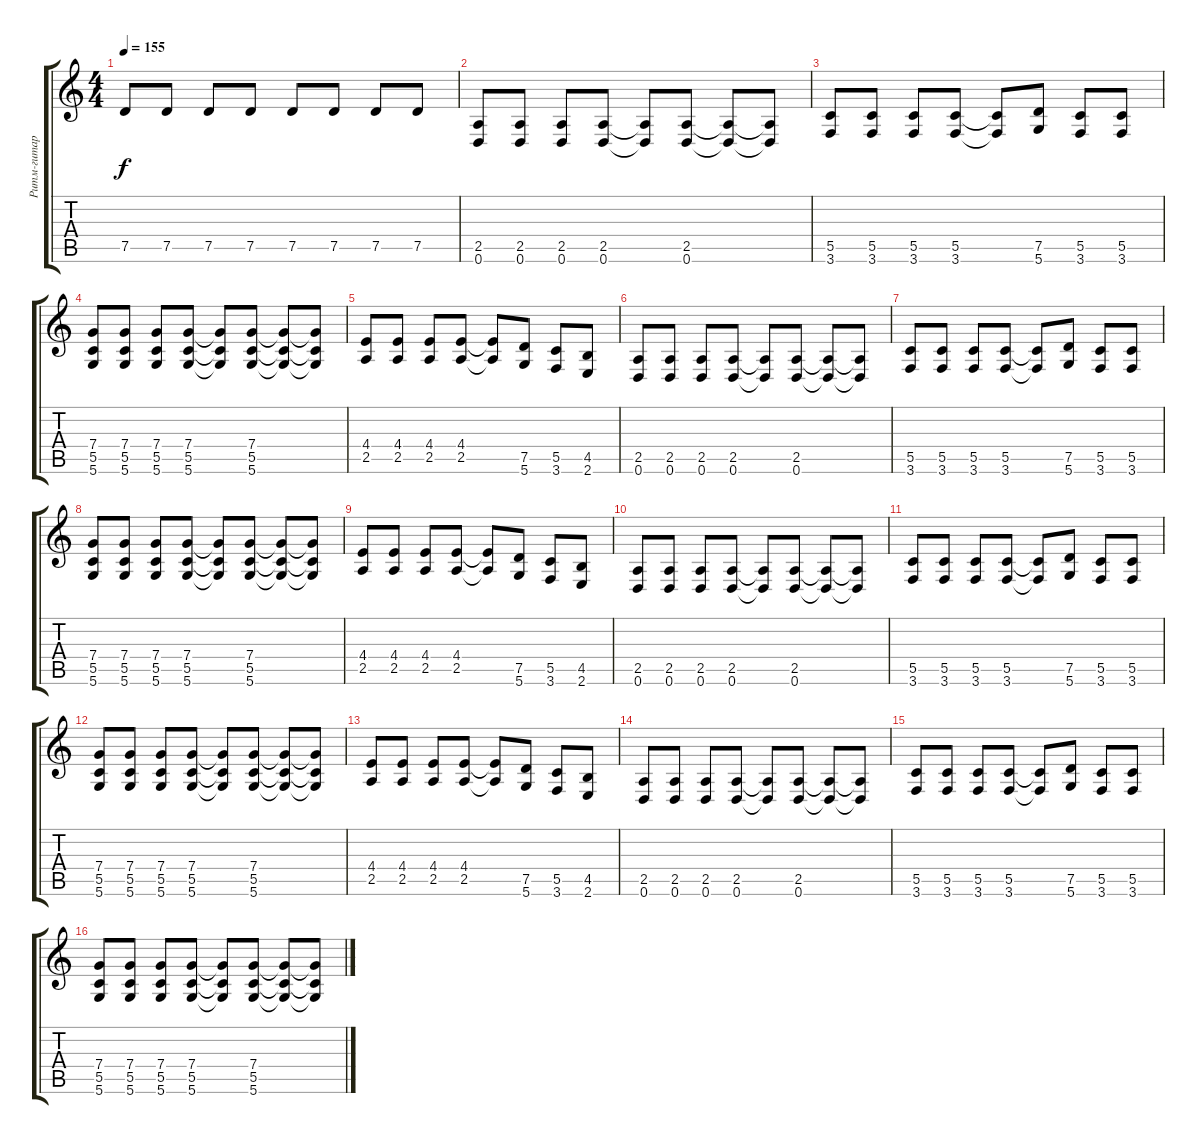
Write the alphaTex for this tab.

\track ("Ритм-гитара" "Ритм-гитар") {instrument distortionguitar}
\staff {score tabs}
\tuning (D4 A3 F3 C3 G2 D2) {hide}
\ts (4 4)
\tempo 155
\clef g2
\ks c
7.5.8{dy f} 7.5.8 7.5.8 7.5.8 7.5.8 7.5.8 7.5.8 7.5.8 |
(2.5 0.6).8 (2.5 0.6).8 (2.5 0.6).8 (2.5 0.6).8 (2.5{t} 0.6{t}).8 (2.5 0.6).8 (2.5{t} 0.6{t}).8 (2.5{t} 0.6{t}).8 |
(5.5 3.6).8 (5.5 3.6).8 (5.5 3.6).8 (5.5 3.6).8 (5.5{t} 3.6{t}).8 (7.5 5.6).8 (5.5 3.6).8 (5.5 3.6).8 |
(7.4 5.5 5.6).8 (7.4 5.5 5.6).8 (7.4 5.5 5.6).8 (7.4 5.5 5.6).8 (7.4{t} 5.5{t} 5.6{t}).8 (7.4 5.5 5.6).8 (7.4{t} 5.5{t} 5.6{t}).8 (7.4{t} 5.5{t} 5.6{t}).8 |
(4.4 2.5).8 (4.4 2.5).8 (4.4 2.5).8 (4.4 2.5).8 (4.4{t} 2.5{t}).8 (7.5 5.6).8 (5.5 3.6).8 (4.5 2.6).8 |
(2.5 0.6).8 (2.5 0.6).8 (2.5 0.6).8 (2.5 0.6).8 (2.5{t} 0.6{t}).8 (2.5 0.6).8 (2.5{t} 0.6{t}).8 (2.5{t} 0.6{t}).8 |
(5.5 3.6).8 (5.5 3.6).8 (5.5 3.6).8 (5.5 3.6).8 (5.5{t} 3.6{t}).8 (7.5 5.6).8 (5.5 3.6).8 (5.5 3.6).8 |
(7.4 5.5 5.6).8 (7.4 5.5 5.6).8 (7.4 5.5 5.6).8 (7.4 5.5 5.6).8 (7.4{t} 5.5{t} 5.6{t}).8 (7.4 5.5 5.6).8 (7.4{t} 5.5{t} 5.6{t}).8 (7.4{t} 5.5{t} 5.6{t}).8 |
(4.4 2.5).8 (4.4 2.5).8 (4.4 2.5).8 (4.4 2.5).8 (4.4{t} 2.5{t}).8 (7.5 5.6).8 (5.5 3.6).8 (4.5 2.6).8 |
(2.5 0.6).8 (2.5 0.6).8 (2.5 0.6).8 (2.5 0.6).8 (2.5{t} 0.6{t}).8 (2.5 0.6).8 (2.5{t} 0.6{t}).8 (2.5{t} 0.6{t}).8 |
(5.5 3.6).8 (5.5 3.6).8 (5.5 3.6).8 (5.5 3.6).8 (5.5{t} 3.6{t}).8 (7.5 5.6).8 (5.5 3.6).8 (5.5 3.6).8 |
(7.4 5.5 5.6).8 (7.4 5.5 5.6).8 (7.4 5.5 5.6).8 (7.4 5.5 5.6).8 (7.4{t} 5.5{t} 5.6{t}).8 (7.4 5.5 5.6).8 (7.4{t} 5.5{t} 5.6{t}).8 (7.4{t} 5.5{t} 5.6{t}).8 |
(4.4 2.5).8 (4.4 2.5).8 (4.4 2.5).8 (4.4 2.5).8 (4.4{t} 2.5{t}).8 (7.5 5.6).8 (5.5 3.6).8 (4.5 2.6).8 |
(2.5 0.6).8 (2.5 0.6).8 (2.5 0.6).8 (2.5 0.6).8 (2.5{t} 0.6{t}).8 (2.5 0.6).8 (2.5{t} 0.6{t}).8 (2.5{t} 0.6{t}).8 |
(5.5 3.6).8 (5.5 3.6).8 (5.5 3.6).8 (5.5 3.6).8 (5.5{t} 3.6{t}).8 (7.5 5.6).8 (5.5 3.6).8 (5.5 3.6).8 |
(7.4 5.5 5.6).8 (7.4 5.5 5.6).8 (7.4 5.5 5.6).8 (7.4 5.5 5.6).8 (7.4{t} 5.5{t} 5.6{t}).8 (7.4 5.5 5.6).8 (7.4{t} 5.5{t} 5.6{t}).8 (7.4{t} 5.5{t} 5.6{t}).8
